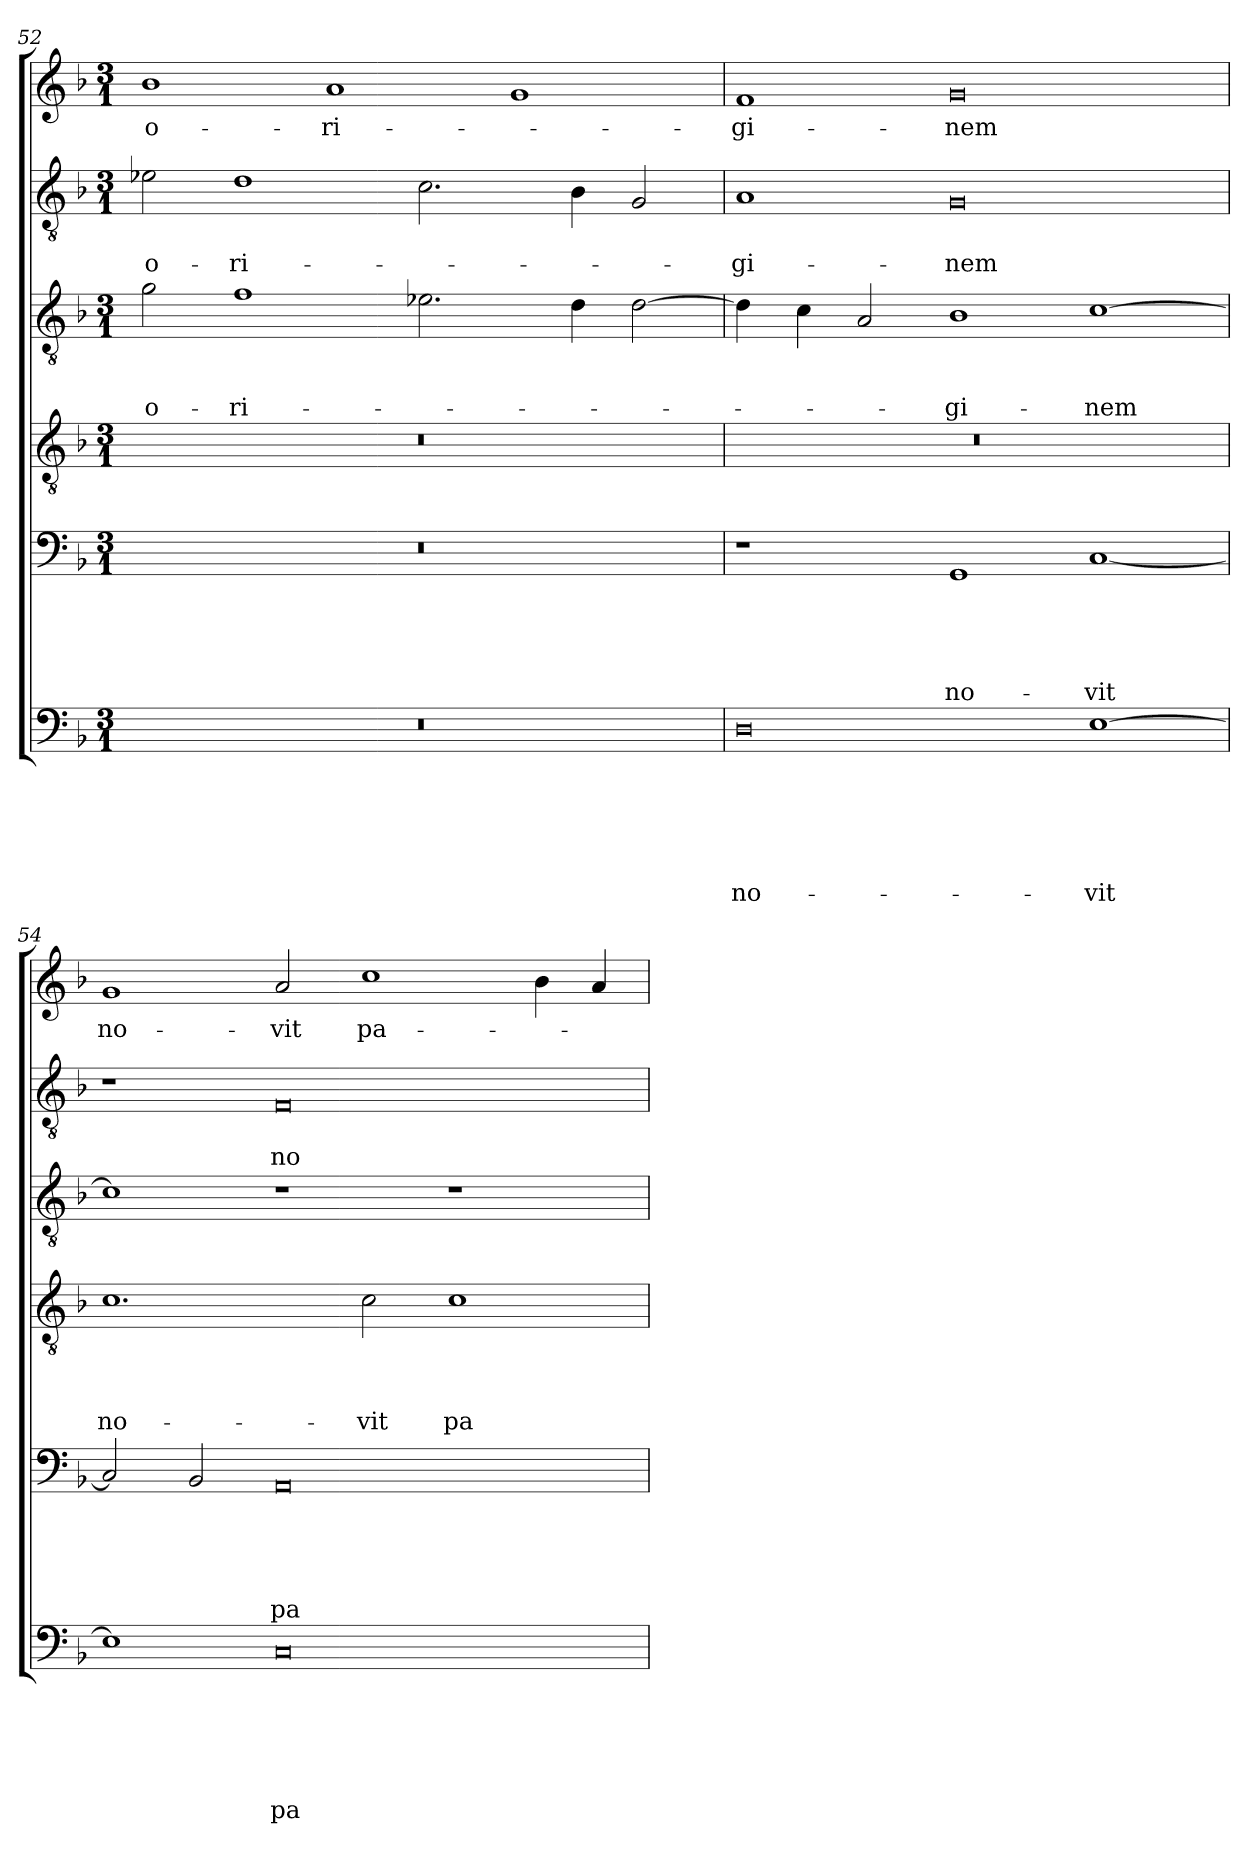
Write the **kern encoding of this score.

**kern	**text	**text	**text	**text	**text	**text	**kern	**text	**text	**text	**text	**text	**kern	**text	**text	**text	**text	**kern	**text	**text	**text	**kern	**text	**text	**kern	**text
*part6	*part6	*part6	*part6	*part6	*part6	*part6	*part5	*part5	*part5	*part5	*part5	*part5	*part4	*part4	*part4	*part4	*part4	*part3	*part3	*part3	*part3	*part2	*part2	*part2	*part1	*part1
*staff6	*staff6	*staff6	*staff6	*staff6	*staff6	*staff6	*staff5	*staff5	*staff5	*staff5	*staff5	*staff5	*staff4	*staff4	*staff4	*staff4	*staff4	*staff3	*staff3	*staff3	*staff3	*staff2	*staff2	*staff2	*staff1	*staff1
*clefF4	*	*	*	*	*	*	*clefF4	*	*	*	*	*	*clefGv2	*	*	*	*	*clefGv2	*	*	*	*clefGv2	*	*	*clefG2	*
*k[b-]	*	*	*	*	*	*	*k[b-]	*	*	*	*	*	*k[b-]	*	*	*	*	*k[b-]	*	*	*	*k[b-]	*	*	*k[b-]	*
*F:	*	*	*	*	*	*	*F:	*	*	*	*	*	*F:	*	*	*	*	*F:	*	*	*	*F:	*	*	*F:	*
*M3/1	*	*	*	*	*	*	*M3/1	*	*	*	*	*	*M3/1	*	*	*	*	*M3/1	*	*	*	*M3/1	*	*	*M3/1	*
=52	=52	=52	=52	=52	=52	=52	=52	=52	=52	=52	=52	=52	=52	=52	=52	=52	=52	=52	=52	=52	=52	=52	=52	=52	=52	=52
!	!	!	!	!	!	!	!	!	!	!	!	!	!	!	!	!	!	!	!	!	!LO:LY:b	!	!	!LO:LY:b	!	!LO:LY:b
0.r	.	.	.	.	.	.	0.r	.	.	.	.	.	0.r	.	.	.	.	2g\	.	.	o-	2e-X\	.	o-	1b-	o-
!	!	!	!	!	!	!	!	!	!	!	!	!	!	!	!	!	!	!	!	!	!LO:LY:b	!	!	!LO:LY:b	!	!
.	.	.	.	.	.	.	.	.	.	.	.	.	.	.	.	.	.	1f	.	.	-ri-	1d	.	-ri-	.	.
!	!	!	!	!	!	!	!	!	!	!	!	!	!	!	!	!	!	!	!	!	!	!	!	!	!	!LO:LY:b
.	.	.	.	.	.	.	.	.	.	.	.	.	.	.	.	.	.	.	.	.	.	.	.	.	1a	-ri-
.	.	.	.	.	.	.	.	.	.	.	.	.	.	.	.	.	.	2.e-X\	.	.	.	2.c\	.	.	.	.
.	.	.	.	.	.	.	.	.	.	.	.	.	.	.	.	.	.	.	.	.	.	.	.	.	1g	.
.	.	.	.	.	.	.	.	.	.	.	.	.	.	.	.	.	.	4d\	.	.	.	4B-\	.	.	.	.
.	.	.	.	.	.	.	.	.	.	.	.	.	.	.	.	.	.	[2d\	.	.	.	2G/	.	.	.	.
!!LO:LB:g=z
=53	=53	=53	=53	=53	=53	=53	=53	=53	=53	=53	=53	=53	=53	=53	=53	=53	=53	=53	=53	=53	=53	=53	=53	=53	=53	=53
!	!	!	!	!	!	!LO:LY:b	!	!	!	!	!	!	!	!	!	!	!	!	!	!	!	!	!	!LO:LY:b	!	!LO:LY:b
0D	.	.	.	.	.	no-	1r	.	.	.	.	.	0.r	.	.	.	.	4d\]	.	.	.	1A	.	-gi-	1f	-gi-
.	.	.	.	.	.	.	.	.	.	.	.	.	.	.	.	.	.	4c\	.	.	.	.	.	.	.	.
.	.	.	.	.	.	.	.	.	.	.	.	.	.	.	.	.	.	2A/	.	.	.	.	.	.	.	.
!	!	!	!	!	!	!	!	!	!	!	!	!LO:LY:b	!	!	!	!	!	!	!	!	!LO:LY:b	!	!	!LO:LY:b	!	!LO:LY:b
.	.	.	.	.	.	.	1GG	.	.	.	.	no-	.	.	.	.	.	1B-	.	.	-gi-	0G	.	-nem	0g	-nem
!	!	!	!	!	!	!LO:LY:b	!	!	!	!	!	!LO:LY:b	!	!	!	!	!	!	!	!	!LO:LY:b	!	!	!	!	!
[1E	.	.	.	.	.	-vit	[1C	.	.	.	.	-vit	.	.	.	.	.	[1c	.	.	-nem	.	.	.	.	.
=54	=54	=54	=54	=54	=54	=54	=54	=54	=54	=54	=54	=54	=54	=54	=54	=54	=54	=54	=54	=54	=54	=54	=54	=54	=54	=54
!	!	!	!	!	!	!	!	!	!	!	!	!	!	!	!	!	!LO:LY:b	!	!	!	!	!	!	!	!	!LO:LY:b
1E]	.	.	.	.	.	.	2C/]	.	.	.	.	.	1.c	.	.	.	no-	1c]	.	.	.	1r	.	.	1g	no-
.	.	.	.	.	.	.	2BB-/	.	.	.	.	.	.	.	.	.	.	.	.	.	.	.	.	.	.	.
!	!	!	!	!	!	!LO:LY:b	!	!	!	!	!	!LO:LY:b	!	!	!	!	!	!	!	!	!	!	!	!LO:LY:b	!	!LO:LY:b
0C	.	.	.	.	.	pa-	0AA	.	.	.	.	pa-	.	.	.	.	.	1r	.	.	.	0F	.	no-	2a/	-vit
!	!	!	!	!	!	!	!	!	!	!	!	!	!	!	!	!	!LO:LY:b	!	!	!	!	!	!	!	!	!LO:LY:b
.	.	.	.	.	.	.	.	.	.	.	.	.	2c\	.	.	.	-vit	.	.	.	.	.	.	.	1cc	pa-
!	!	!	!	!	!	!	!	!	!	!	!	!	!	!	!	!	!LO:LY:b	!	!	!	!	!	!	!	!	!
.	.	.	.	.	.	.	.	.	.	.	.	.	1c	.	.	.	pa-	1r	.	.	.	.	.	.	.	.
.	.	.	.	.	.	.	.	.	.	.	.	.	.	.	.	.	.	.	.	.	.	.	.	.	4b-\	.
.	.	.	.	.	.	.	.	.	.	.	.	.	.	.	.	.	.	.	.	.	.	.	.	.	4a/	.
=	=	=	=	=	=	=	=	=	=	=	=	=	=	=	=	=	=	=	=	=	=	=	=	=	=	=
*-	*-	*-	*-	*-	*-	*-	*-	*-	*-	*-	*-	*-	*-	*-	*-	*-	*-	*-	*-	*-	*-	*-	*-	*-	*-	*-
